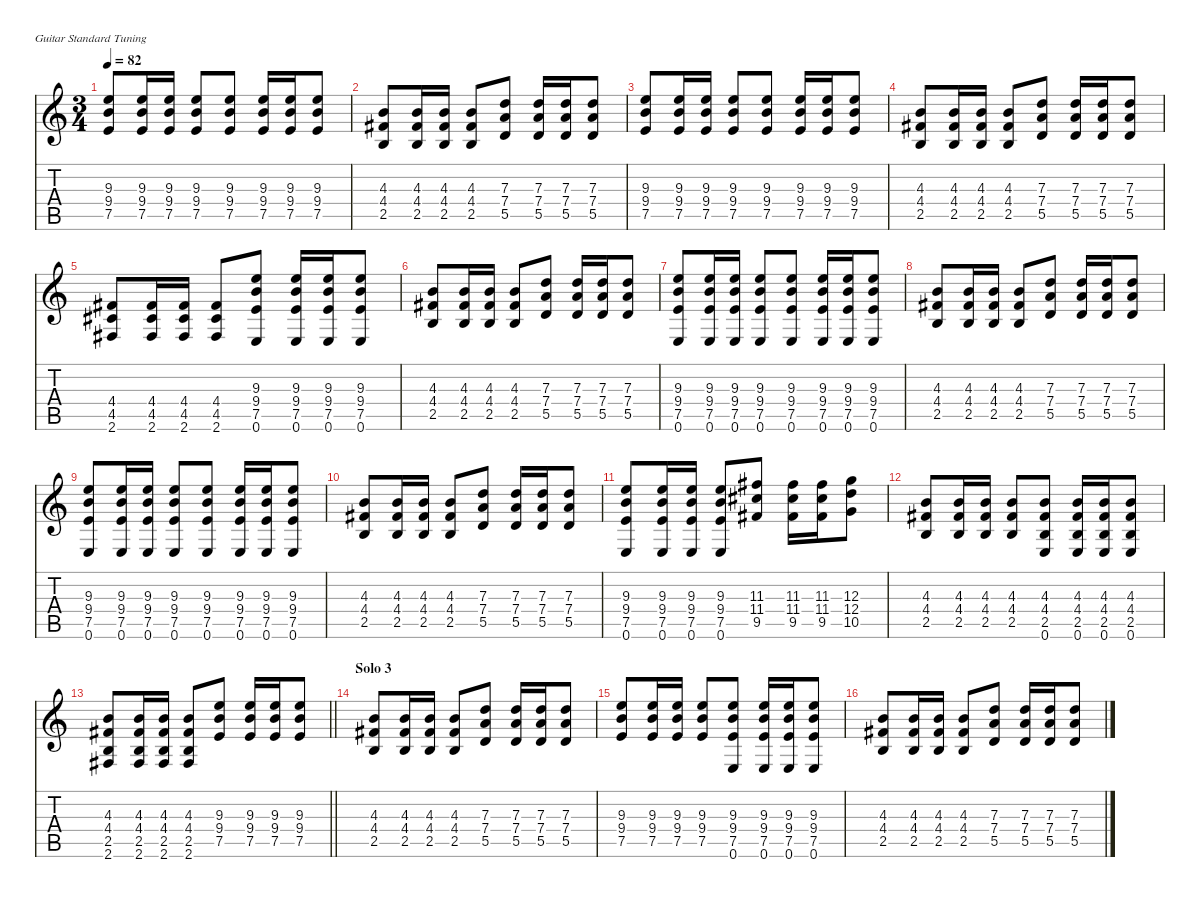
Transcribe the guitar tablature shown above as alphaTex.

\defaultSystemsLayout 4
\hideDynamics
\bracketExtendMode nobrackets
\singleTrackTrackNamePolicy hidden
\multiTrackTrackNamePolicy hidden
\firstSystemTrackNameMode fullname
\otherSystemsTrackNameOrientation horizontal
\track ("Guitar 2" "el.guit.") {defaultSystemsLayout 4 instrument electricguitarclean}
\staff {score tabs}
\tuning (E4 B3 G3 D3 A2 E2)
\ts (3 4)
\tempo 82
\clef g2
\ks c
(9.3 9.4 7.5).8{dy f beam Up} (9.3 9.4 7.5).16{beam Up} (9.3 9.4 7.5).16{beam Up} (9.3 9.4 7.5).8{beam Up} (9.3 9.4 7.5).8{beam Up} (9.3 9.4 7.5).16{beam Up} (9.3 9.4 7.5).16{beam Up} (9.3 9.4 7.5).8{beam Up} |
(4.3 4.4{acc #} 2.5).8{beam Up} (4.3 4.4{acc #} 2.5).16{beam Up} (4.3 4.4{acc #} 2.5).16{beam Up} (4.3 4.4{acc #} 2.5).8{beam Up} (7.3 7.4 5.5).8{beam Up} (7.3 7.4 5.5).16{beam Up} (7.3 7.4 5.5).16{beam Up} (7.3 7.4 5.5).8{beam Up} |
(9.3 9.4 7.5).8{beam Up} (9.3 9.4 7.5).16{beam Up} (9.3 9.4 7.5).16{beam Up} (9.3 9.4 7.5).8{beam Up} (9.3 9.4 7.5).8{beam Up} (9.3 9.4 7.5).16{beam Up} (9.3 9.4 7.5).16{beam Up} (9.3 9.4 7.5).8{beam Up} |
(4.3 4.4{acc #} 2.5).8{beam Up} (4.3 4.4{acc #} 2.5).16{beam Up} (4.3 4.4{acc #} 2.5).16{beam Up} (4.3 4.4{acc #} 2.5).8{beam Up} (7.3 7.4 5.5).8{beam Up} (7.3 7.4 5.5).16{beam Up} (7.3 7.4 5.5).16{beam Up} (7.3 7.4 5.5).8{beam Up} |
(4.4{acc #} 4.5{acc #} 2.6{acc #}).8{beam Up} (4.4{acc #} 4.5{acc #} 2.6{acc #}).16{beam Up} (4.4{acc #} 4.5{acc #} 2.6{acc #}).16{beam Up} (4.4{acc #} 4.5{acc #} 2.6{acc #}).8{beam Up} (9.3 9.4 7.5 0.6).8{beam Up} (9.3 9.4 7.5 0.6).16{beam Up} (9.3 9.4 7.5 0.6).16{beam Up} (9.3 9.4 7.5 0.6).8{beam Up} |
(4.3 4.4{acc #} 2.5).8{beam Up} (4.3 4.4{acc #} 2.5).16{beam Up} (4.3 4.4{acc #} 2.5).16{beam Up} (4.3 4.4{acc #} 2.5).8{beam Up} (7.3 7.4 5.5).8{beam Up} (7.3 7.4 5.5).16{beam Up} (7.3 7.4 5.5).16{beam Up} (7.3 7.4 5.5).8{beam Up} |
(9.3 9.4 7.5 0.6).8{beam Up} (9.3 9.4 7.5 0.6).16{beam Up} (9.3 9.4 7.5 0.6).16{beam Up} (9.3 9.4 7.5 0.6).8{beam Up} (9.3 9.4 7.5 0.6).8{beam Up} (9.3 9.4 7.5 0.6).16{beam Up} (9.3 9.4 7.5 0.6).16{beam Up} (9.3 9.4 7.5 0.6).8{beam Up} |
(4.3 4.4{acc #} 2.5).8{beam Up} (4.3 4.4{acc #} 2.5).16{beam Up} (4.3 4.4{acc #} 2.5).16{beam Up} (4.3 4.4{acc #} 2.5).8{beam Up} (7.3 7.4 5.5).8{beam Up} (7.3 7.4 5.5).16{beam Up} (7.3 7.4 5.5).16{beam Up} (7.3 7.4 5.5).8{beam Up} |
(9.3 9.4 7.5 0.6).8{beam Up} (9.3 9.4 7.5 0.6).16{beam Up} (9.3 9.4 7.5 0.6).16{beam Up} (9.3 9.4 7.5 0.6).8{beam Up} (9.3 9.4 7.5 0.6).8{beam Up} (9.3 9.4 7.5 0.6).16{beam Up} (9.3 9.4 7.5 0.6).16{beam Up} (9.3 9.4 7.5 0.6).8{beam Up} |
(4.3 4.4{acc #} 2.5).8{beam Up} (4.3 4.4{acc #} 2.5).16{beam Up} (4.3 4.4{acc #} 2.5).16{beam Up} (4.3 4.4{acc #} 2.5).8{beam Up} (7.3 7.4 5.5).8{beam Up} (7.3 7.4 5.5).16{beam Up} (7.3 7.4 5.5).16{beam Up} (7.3 7.4 5.5).8{beam Up} |
(9.3 9.4 7.5 0.6).8{beam Up} (9.3 9.4 7.5 0.6).16{beam Up} (9.3 9.4 7.5 0.6).16{beam Up} (9.3 9.4 7.5 0.6).8{beam Up} (11.3{acc #} 11.4{acc #} 9.5{acc #}).8{beam Up} (11.3{acc #} 11.4{acc #} 9.5{acc #}).16{beam Down} (11.3{acc #} 11.4{acc #} 9.5{acc #}).16{beam Down} (12.3 12.4 10.5).8{beam Down} |
(4.3 4.4{acc #} 2.5).8{beam Up} (4.3 4.4{acc #} 2.5).16{beam Up} (4.3 4.4{acc #} 2.5).16{beam Up} (4.3 4.4{acc #} 2.5).8{beam Up} (4.3 4.4{acc #} 2.5 0.6).8{beam Up} (4.3 4.4{acc #} 2.5 0.6).16{beam Up} (4.3 4.4{acc #} 2.5 0.6).16{beam Up} (4.3 4.4{acc #} 2.5 0.6).8{beam Up} |
\barLineRight lightlight
(4.3 4.4{acc #} 2.5 2.6{acc #}).8{beam Up} (4.3 4.4{acc #} 2.5 2.6{acc #}).16{beam Up} (4.3 4.4{acc #} 2.5 2.6{acc #}).16{beam Up} (4.3 4.4{acc #} 2.5 2.6{acc #}).8{beam Up} (9.3 9.4 7.5).8{beam Up} (9.3 9.4 7.5).16{beam Up} (9.3 9.4 7.5).16{beam Up} (9.3 9.4 7.5).8{beam Up} |
\section ("" "Solo 3")
(4.3 4.4{acc #} 2.5).8{beam Up} (4.3 4.4{acc #} 2.5).16{beam Up} (4.3 4.4{acc #} 2.5).16{beam Up} (4.3 4.4{acc #} 2.5).8{beam Up} (7.3 7.4 5.5).8{beam Up} (7.3 7.4 5.5).16{beam Up} (7.3 7.4 5.5).16{beam Up} (7.3 7.4 5.5).8{beam Up} |
(9.3 9.4 7.5).8{beam Up} (9.3 9.4 7.5).16{beam Up} (9.3 9.4 7.5).16{beam Up} (9.3 9.4 7.5).8{beam Up} (9.3 9.4 7.5 0.6).8{beam Up} (9.3 9.4 7.5 0.6).16{beam Up} (9.3 9.4 7.5 0.6).16{beam Up} (9.3 9.4 7.5 0.6).8{beam Up} |
(4.3 4.4{acc #} 2.5).8{beam Up} (4.3 4.4{acc #} 2.5).16{beam Up} (4.3 4.4{acc #} 2.5).16{beam Up} (4.3 4.4{acc #} 2.5).8{beam Up} (7.3 7.4 5.5).8{beam Up} (7.3 7.4 5.5).16{beam Up} (7.3 7.4 5.5).16{beam Up} (7.3 7.4 5.5).8{beam Up}
